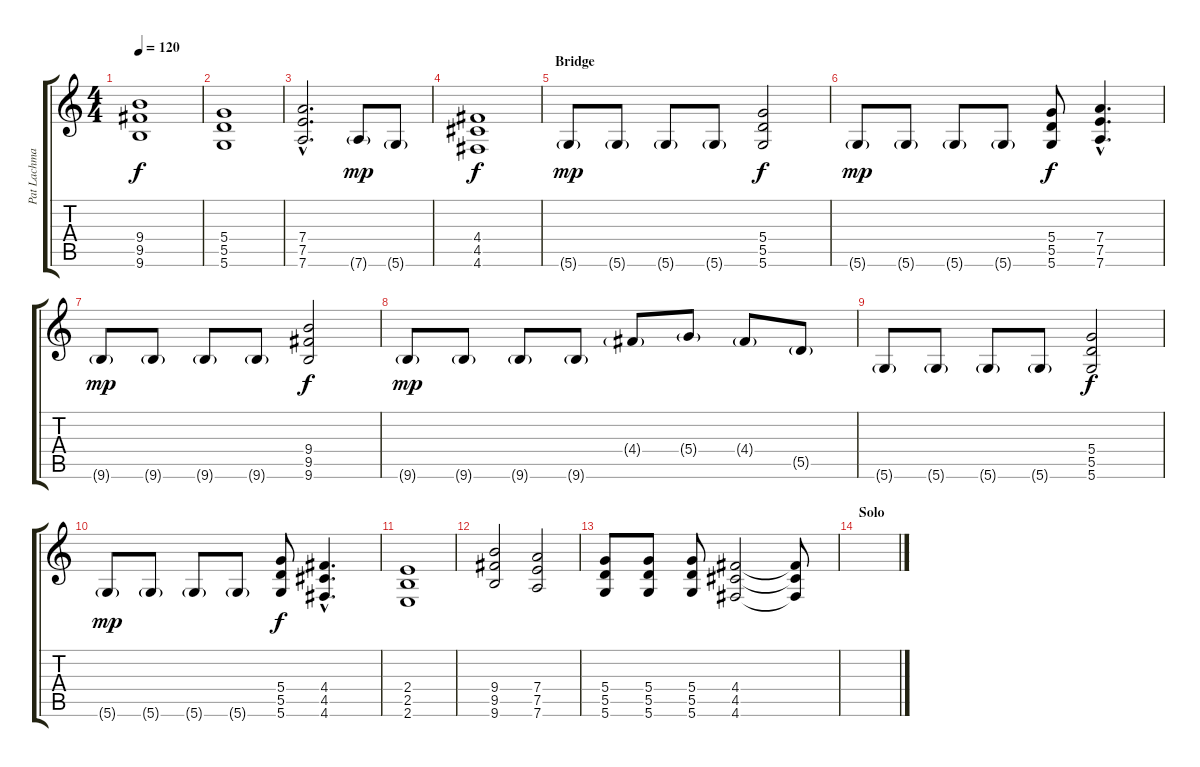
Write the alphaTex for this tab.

\track ("Pat Lachman" "Pat Lachma") {instrument distortionguitar}
\staff {score tabs}
\tuning (E4 B3 G3 D3 A2 D2) {hide}
\ts (4 4)
\tempo 120
\clef g2
\ks c
(9.4 9.5 9.6).1{dy f} |
(5.4 5.5 5.6).1 |
(7.4{hac} 7.5{hac} 7.6{hac}).2{d} 7.6{g}.8{dy mp} 5.6{g}.8 |
(4.4 4.5 4.6).1{dy f} |
\section ("" "Bridge")
5.6{g}.8{dy mp} 5.6{g}.8 5.6{g}.8 5.6{g}.8 (5.4 5.5 5.6).2{dy f} |
5.6{g}.8{dy mp} 5.6{g}.8 5.6{g}.8 5.6{g}.8 (5.4 5.5 5.6).8{dy f} (7.4{hac} 7.5{hac} 7.6{hac}).4{d} |
9.6{g}.8{dy mp} 9.6{g}.8 9.6{g}.8 9.6{g}.8 (9.4 9.5 9.6).2{dy f} |
9.6{g}.8{dy mp} 9.6{g}.8 9.6{g}.8 9.6{g}.8 4.4{g}.8 5.4{g}.8 4.4{g}.8 5.5{g}.8 |
5.6{g}.8 5.6{g}.8 5.6{g}.8 5.6{g}.8 (5.4 5.5 5.6).2{dy f} |
5.6{g}.8{dy mp} 5.6{g}.8 5.6{g}.8 5.6{g}.8 (5.4 5.5 5.6).8{dy f} (4.4{hac} 4.5{hac} 4.6{hac}).4{d} |
(2.4 2.5 2.6).1 |
(9.4 9.5 9.6).2 (7.4 7.5 7.6).2 |
(5.4 5.5 5.6).8 (5.4 5.5 5.6).8 (5.4 5.5 5.6).8 (4.4 4.5 4.6).2 (4.4{t} 4.5{t} 4.6{t}).8 |
\section ("" "Solo")
